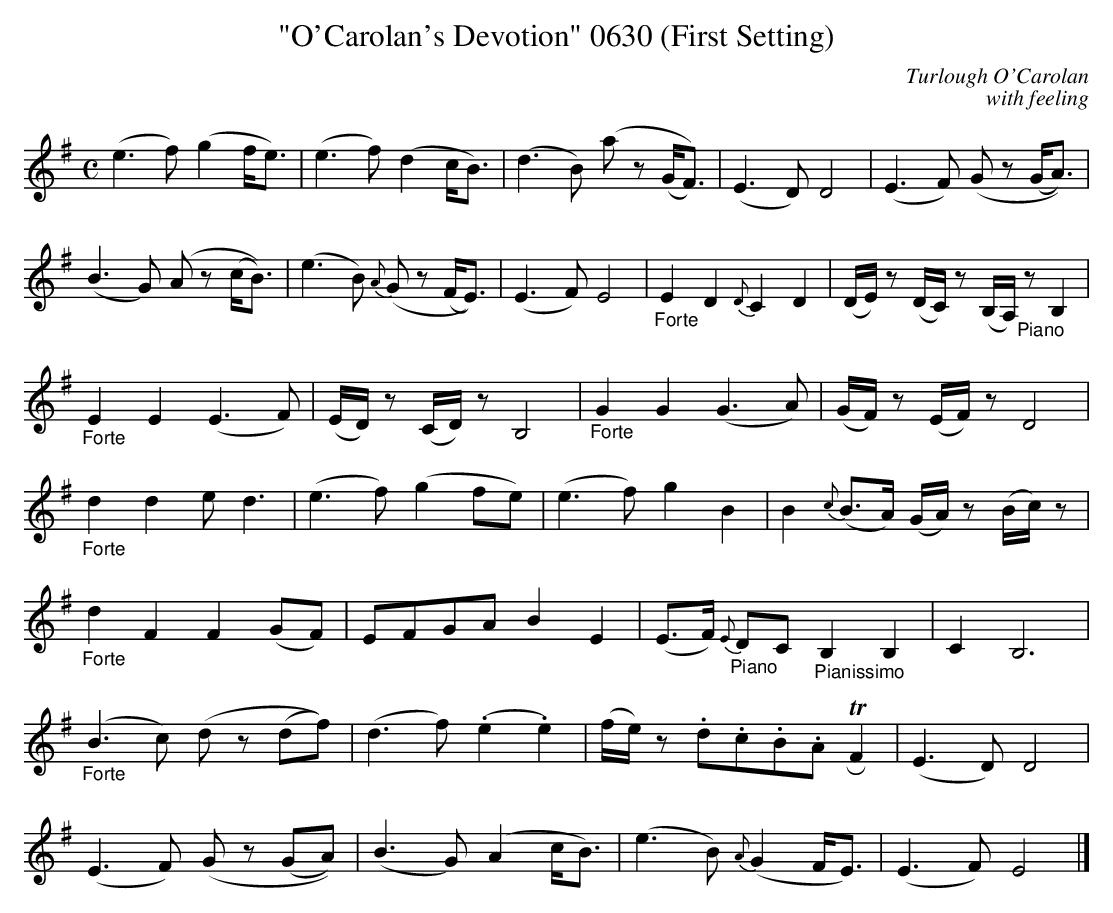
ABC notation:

X:1
T:"O'Carolan's Devotion" 0630 (First Setting)
C:Turlough O'Carolan
C:with feeling
M:C
L:1/8
K:G
(e3f) (g2f/2e3/2)|(e3f) (d2c/2B3/2)|(d3B) (a z(G/2F3/2))|(E3D) D4|(E3F) (G z(G/2A3/2))|
(B3G) (A z(c/2B3/2))|(e3B) {A}(G z(F/2E3/2))|(E3F) E4|"_Forte"E2D2 {D}C2D2|(D/2E/2) z(D/2C/2) z(B,/2A,/2) "_Piano"zB,2|
"_Forte"E2E2(E3F)|(E/2D/2) z(C/2D/2) zB,4|"_Forte"G2G2(G3A)|(G/2F/2) z(E/2F/2) zD4|
"_Forte"d2d2e d3|(e3f) (g2fe)|(e3f) g2B2|B2  {c}(B3/2A/2) (G/2A/2) z(B/2c/2) z|
"_Forte"d2F2F2(GF)|EFGA B2E2|(E3/2F/2) "_Piano"{E}DC "_Pianissimo"B,2B,2|C2B,6|
"_Forte"(B3c) (d z(df))|(d3f) (.e2.e2)|(f/2e/2) z.d.c.B.A TRF2|(E3D) D4|
(E3F) (G z(GA))|(B3G) (A2c/2B3/2)|(e3B) {A}(G2F/2E3/2)|(E3F) E4|]
